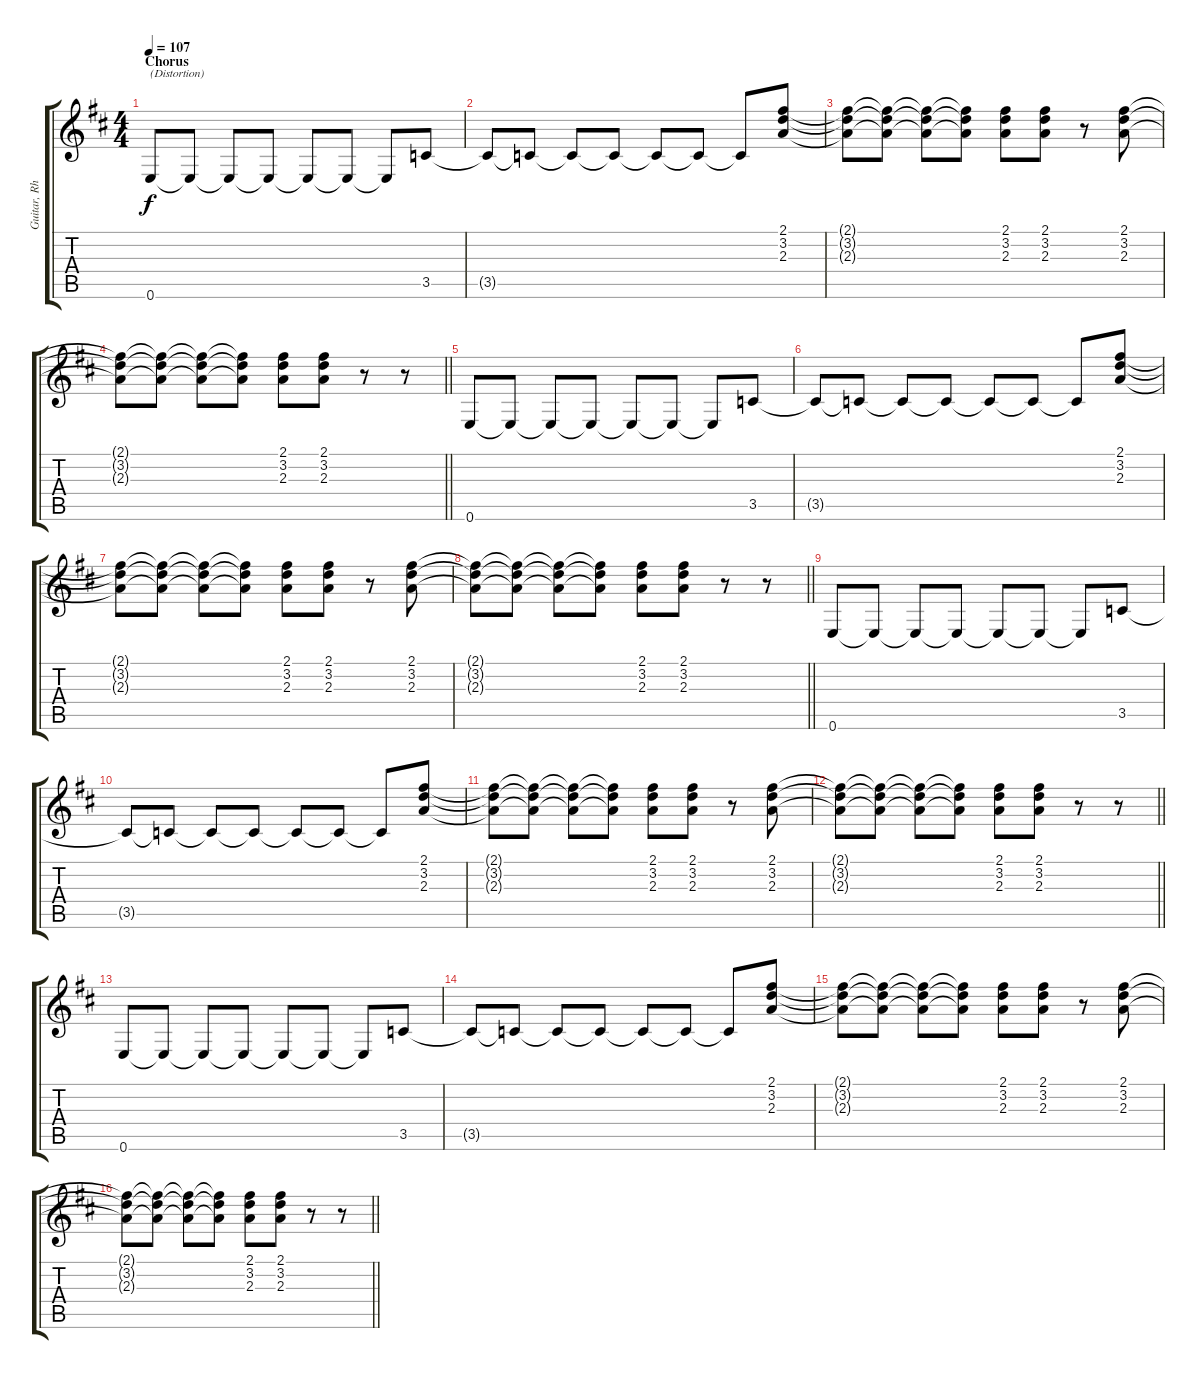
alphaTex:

\track ("Guitar, Rhythm" "Guitar, Rh") {solo instrument electricguitarclean}
\staff {score tabs}
\tuning (E4 B3 G3 D3 A2 E2) {hide}
\ts (4 4)
\section ("" "Chorus")
\tempo 107
\clef g2
\ks d
0.6.8{txt "(Distortion)" dy f instrument distortionguitar} 0.6{t}.8 0.6{t}.8 0.6{t}.8 0.6{t}.8 0.6{t}.8 0.6{t}.8 3.5.8 |
3.5{t}.8 3.5{t}.8 3.5{t}.8 3.5{t}.8 3.5{t}.8 3.5{t}.8 3.5{t}.8 (2.1 3.2 2.3).8 |
(2.1{t} 3.2{t} 2.3{t}).8 (2.1{t} 3.2{t} 2.3{t}).8 (2.1{t} 3.2{t} 2.3{t}).8 (2.1{t} 3.2{t} 2.3{t}).8 (2.1 3.2 2.3).8 (2.1 3.2 2.3).8 r.8 (2.1 3.2 2.3).8 |
\barLineRight lightlight
(2.1{t} 3.2{t} 2.3{t}).8 (2.1{t} 3.2{t} 2.3{t}).8 (2.1{t} 3.2{t} 2.3{t}).8 (2.1{t} 3.2{t} 2.3{t}).8 (2.1 3.2 2.3).8 (2.1 3.2 2.3).8 r.8 r.8 |
0.6.8 0.6{t}.8 0.6{t}.8 0.6{t}.8 0.6{t}.8 0.6{t}.8 0.6{t}.8 3.5.8 |
3.5{t}.8 3.5{t}.8 3.5{t}.8 3.5{t}.8 3.5{t}.8 3.5{t}.8 3.5{t}.8 (2.1 3.2 2.3).8 |
(2.1{t} 3.2{t} 2.3{t}).8 (2.1{t} 3.2{t} 2.3{t}).8 (2.1{t} 3.2{t} 2.3{t}).8 (2.1{t} 3.2{t} 2.3{t}).8 (2.1 3.2 2.3).8 (2.1 3.2 2.3).8 r.8 (2.1 3.2 2.3).8 |
\barLineRight lightlight
(2.1{t} 3.2{t} 2.3{t}).8 (2.1{t} 3.2{t} 2.3{t}).8 (2.1{t} 3.2{t} 2.3{t}).8 (2.1{t} 3.2{t} 2.3{t}).8 (2.1 3.2 2.3).8 (2.1 3.2 2.3).8 r.8 r.8 |
0.6.8 0.6{t}.8 0.6{t}.8 0.6{t}.8 0.6{t}.8 0.6{t}.8 0.6{t}.8 3.5.8 |
3.5{t}.8 3.5{t}.8 3.5{t}.8 3.5{t}.8 3.5{t}.8 3.5{t}.8 3.5{t}.8 (2.1 3.2 2.3).8 |
(2.1{t} 3.2{t} 2.3{t}).8 (2.1{t} 3.2{t} 2.3{t}).8 (2.1{t} 3.2{t} 2.3{t}).8 (2.1{t} 3.2{t} 2.3{t}).8 (2.1 3.2 2.3).8 (2.1 3.2 2.3).8 r.8 (2.1 3.2 2.3).8 |
\barLineRight lightlight
(2.1{t} 3.2{t} 2.3{t}).8 (2.1{t} 3.2{t} 2.3{t}).8 (2.1{t} 3.2{t} 2.3{t}).8 (2.1{t} 3.2{t} 2.3{t}).8 (2.1 3.2 2.3).8 (2.1 3.2 2.3).8 r.8 r.8 |
0.6.8 0.6{t}.8 0.6{t}.8 0.6{t}.8 0.6{t}.8 0.6{t}.8 0.6{t}.8 3.5.8 |
3.5{t}.8 3.5{t}.8 3.5{t}.8 3.5{t}.8 3.5{t}.8 3.5{t}.8 3.5{t}.8 (2.1 3.2 2.3).8 |
(2.1{t} 3.2{t} 2.3{t}).8 (2.1{t} 3.2{t} 2.3{t}).8 (2.1{t} 3.2{t} 2.3{t}).8 (2.1{t} 3.2{t} 2.3{t}).8 (2.1 3.2 2.3).8 (2.1 3.2 2.3).8 r.8 (2.1 3.2 2.3).8 |
\barLineRight lightlight
(2.1{t} 3.2{t} 2.3{t}).8 (2.1{t} 3.2{t} 2.3{t}).8 (2.1{t} 3.2{t} 2.3{t}).8 (2.1{t} 3.2{t} 2.3{t}).8 (2.1 3.2 2.3).8 (2.1 3.2 2.3).8 r.8 r.8
